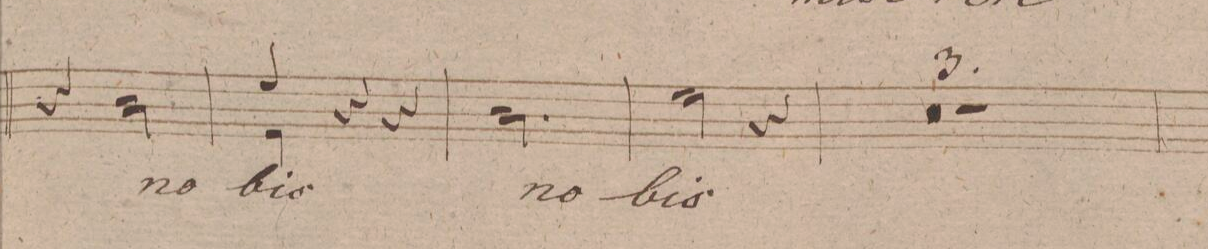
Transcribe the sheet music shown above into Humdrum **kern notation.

**kern	**text	**dynam
*I"Baſso.	*	*
*clefF4	*	*
*k[f#]	*	*
*met(c)	*	*
*M3/4	*	*
4r	.	.
2D\	no-	.
=144	=144	=144
*^	*	*
4G/	4GG\	-bis	.
4r	2ryy	.	.
4r	.	.	.
*v	*v	*	*
=145	=145	=145
2.D\	no-	.
=146	=146	=146
2G\	-bis	.
4r	.	.
=147	=147	=147
1.r	.	.
=148	=148	=148
=149	=149	=149
2.r	.	.
=150	=150	=150
*-	*-	*-
